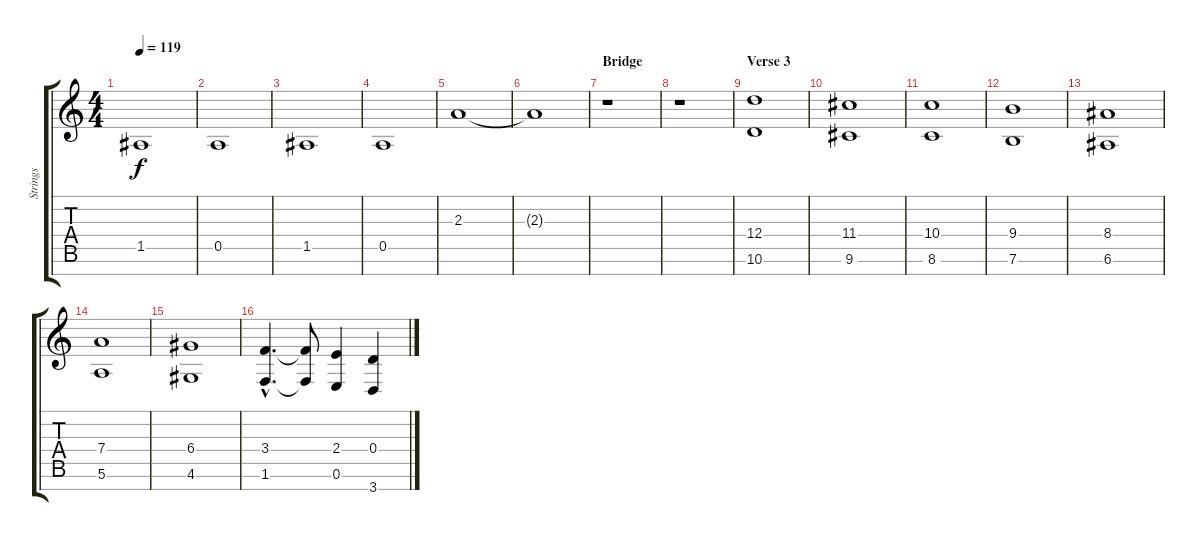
\track ("Strings" "Strings") {instrument stringensemble1}
\staff {score tabs}
\tuning (E5 B4 G4 D4 A3 E3 B2) {hide}
\ts (4 4)
\tempo 119
\clef g2
\ks c
1.5.1{dy f} |
0.5.1 |
1.5.1 |
0.5.1 |
2.3.1 |
2.3{t}.1 |
\section ("" "Bridge")
r.1 |
r.1 |
\section ("" "Verse 3")
(12.4 10.6).1 |
(11.4 9.6).1 |
(10.4 8.6).1 |
(9.4 7.6).1 |
(8.4 6.6).1 |
(7.4 5.6).1 |
(6.4 4.6).1 |
(3.4{hac} 1.6{hac}).4{d} (3.4{t} 1.6{t}).8 (2.4 0.6).4 (0.4 3.7).4
